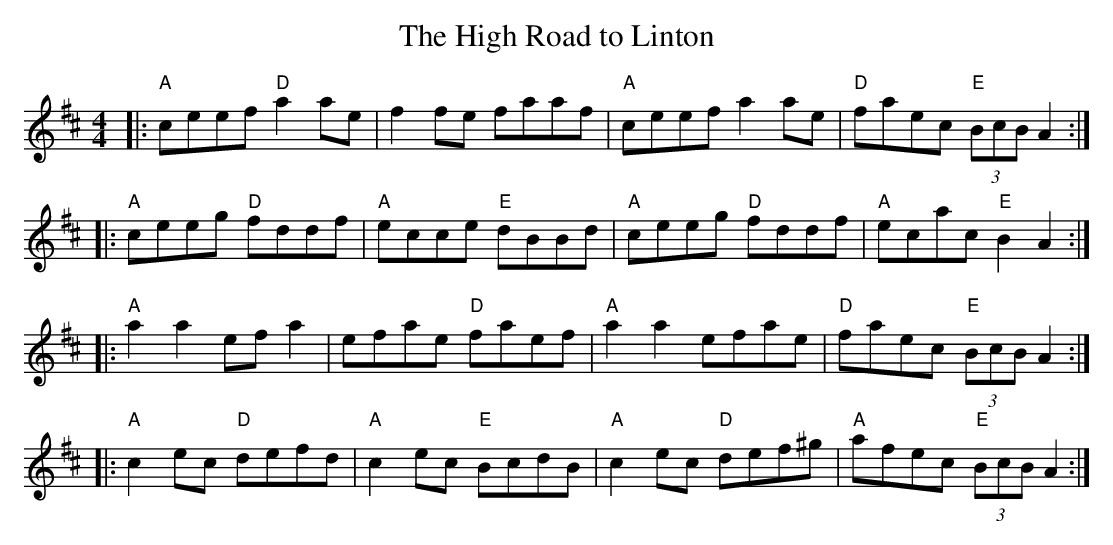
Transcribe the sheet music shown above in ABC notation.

X:1
T:The High Road to Linton
M:4/4
L:1/8
K:Amix
|:"A"ceef "D"a2ae|f2fe faaf|"A"ceef a2ae|"D"faec "E"(3BcBA2:|
|:"A"ceeg "D"fddf|"A"ecce "E"dBBd|"A"ceeg "D"fddf|"A"ecac "E"B2A2:|
|:"A"a2a2 ef a2|efae "D"faef|"A"a2a2 efae|"D"faec "E"(3BcBA2:|
|:"A"c2ec "D"defd|"A"c2ec "E"BcdB|"A"c2ec "D"def^g|"A"afec "E"(3BcB A2:|
